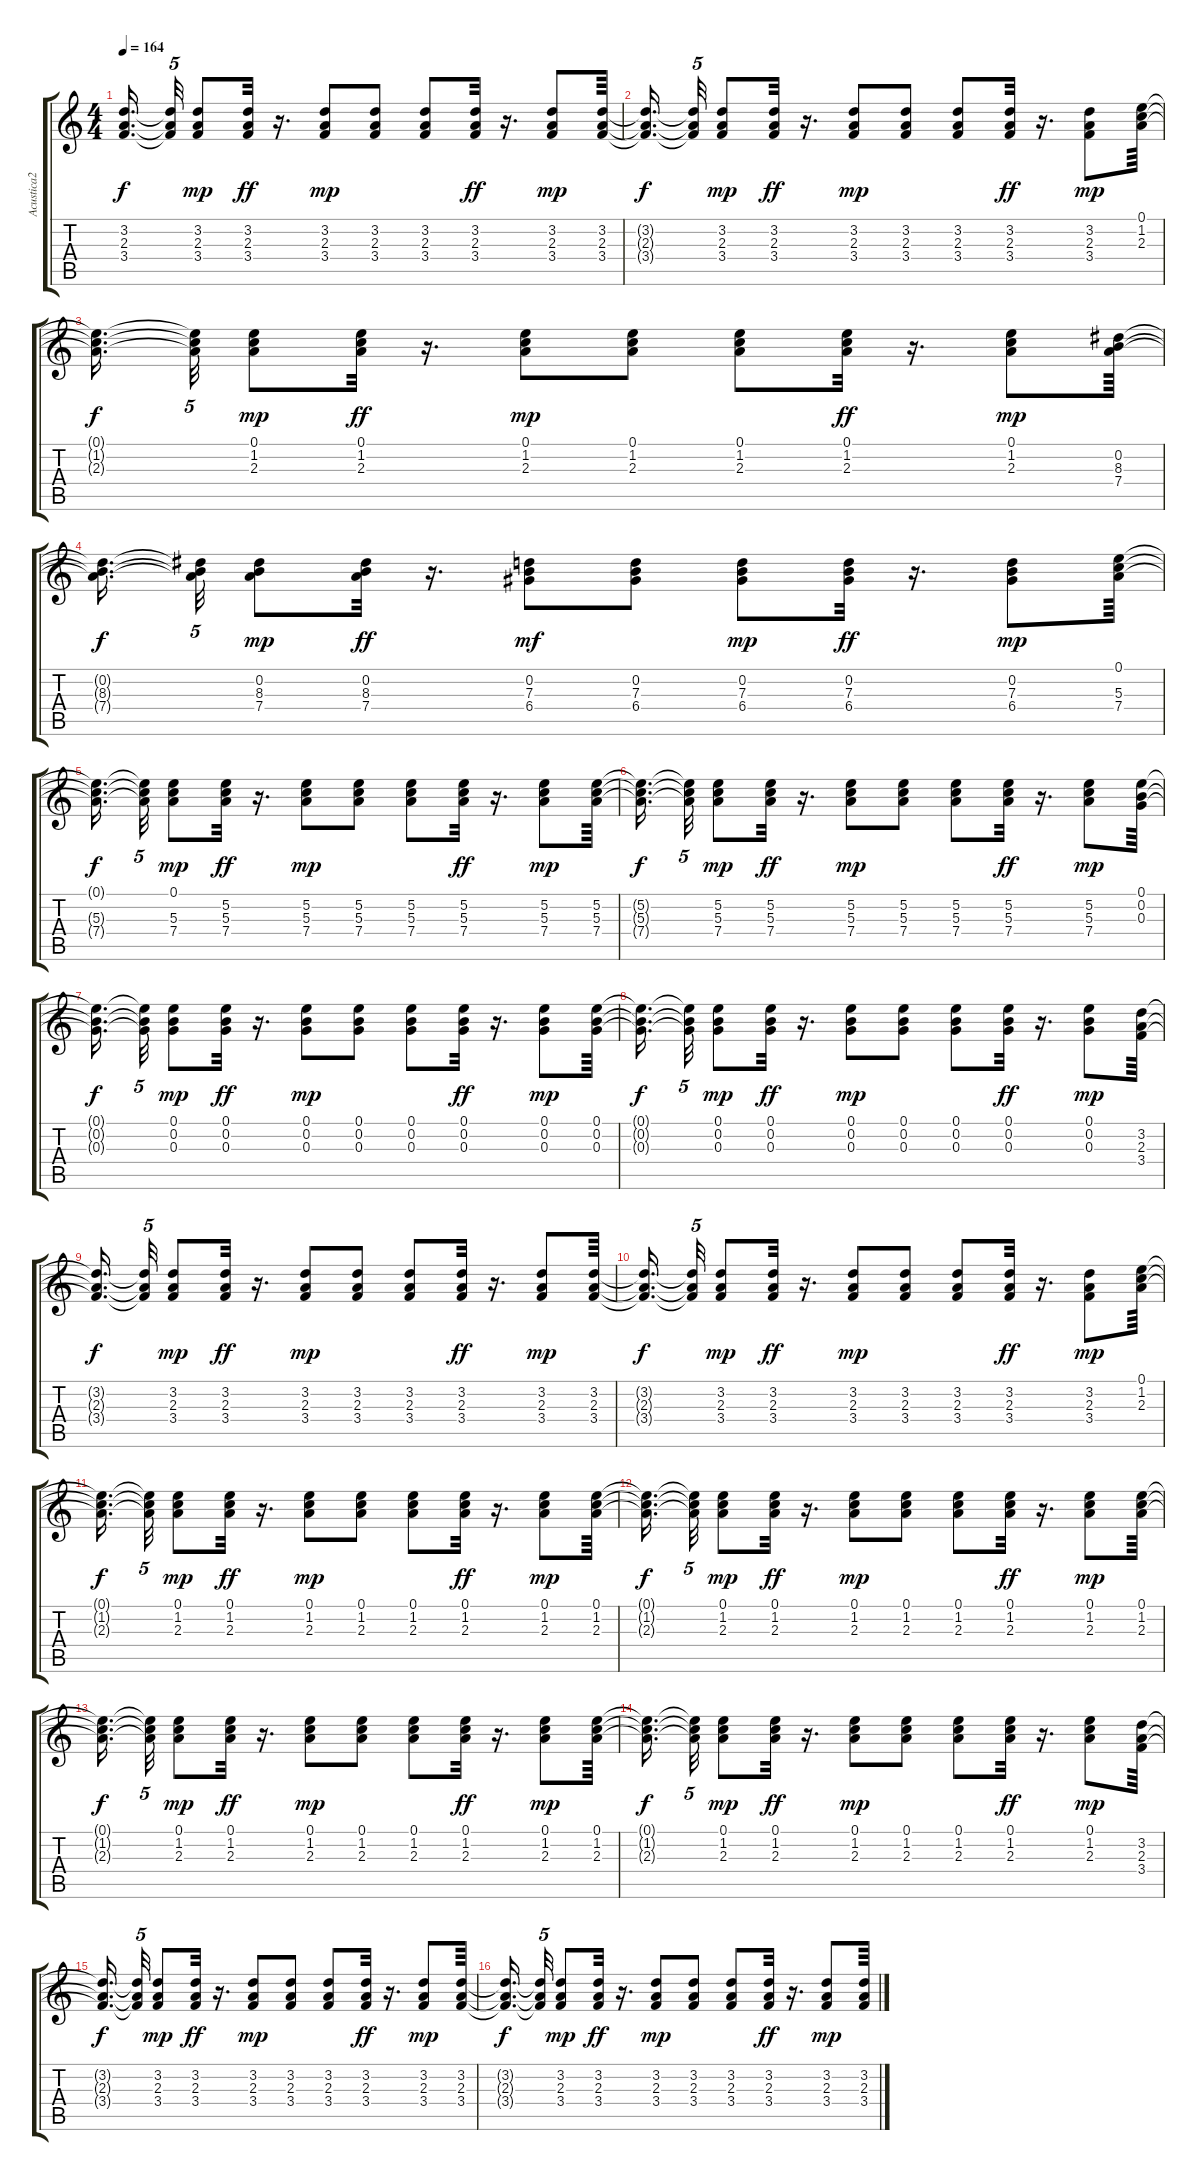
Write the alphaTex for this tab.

\track ("Acustica2" "Acustica2") {instrument acousticguitarsteel}
\staff {score tabs}
\tuning (E4 B3 G3 D3 A2 E2) {hide}
\ts (4 4)
\tempo 164
\clef g2
\ks c
(3.2{t} 2.3{t} 3.4{t}).16{d dy f beam splitsecondary} (3.2{t} 2.3{t} 3.4{t}).32{tu (5 4)} (3.2 2.3 3.4).8{dy mp} (3.2 2.3 3.4).32{dy ff} r.16{d} (3.2 2.3 3.4).8{dy mp} (3.2 2.3 3.4).8 (3.2 2.3 3.4).8 (3.2 2.3 3.4).32{dy ff} r.16{d} (3.2 2.3 3.4).8{dy mp} (3.2 2.3 3.4).64 |
(3.2{t} 2.3{t} 3.4{t}).16{d dy f beam splitsecondary} (3.2{t} 2.3{t} 3.4{t}).32{tu (5 4)} (3.2 2.3 3.4).8{dy mp} (3.2 2.3 3.4).32{dy ff} r.16{d} (3.2 2.3 3.4).8{dy mp} (3.2 2.3 3.4).8 (3.2 2.3 3.4).8 (3.2 2.3 3.4).32{dy ff} r.16{d} (3.2 2.3 3.4).8{dy mp} (0.1 1.2 2.3).64 |
(0.1{t} 1.2{t} 2.3{t}).16{d dy f beam splitsecondary} (0.1{t} 1.2{t} 2.3{t}).32{tu (5 4)} (0.1 1.2 2.3).8{dy mp} (0.1 1.2 2.3).32{dy ff} r.16{d} (0.1 1.2 2.3).8{dy mp} (0.1 1.2 2.3).8 (0.1 1.2 2.3).8 (0.1 1.2 2.3).32{dy ff} r.16{d} (0.1 1.2 2.3).8{dy mp} (0.2 8.3 7.4).64 |
(0.2{t} 8.3{t} 7.4{t}).16{d dy f beam splitsecondary} (0.2{t} 8.3{t} 7.4{t}).32{tu (5 4)} (0.2 8.3 7.4).8{dy mp} (0.2 8.3 7.4).32{dy ff} r.16{d} (0.2 7.3 6.4).8{dy mf} (0.2 7.3 6.4).8 (0.2 7.3 6.4).8{dy mp} (0.2 7.3 6.4).32{dy ff} r.16{d} (0.2 7.3 6.4).8{dy mp} (0.1 5.3 7.4).64 |
(0.1{t} 5.3{t} 7.4{t}).16{d dy f beam splitsecondary} (0.1{t} 5.3{t} 7.4{t}).32{tu (5 4)} (0.1 5.3 7.4).8{dy mp} (5.2 5.3 7.4).32{dy ff} r.16{d} (5.2 5.3 7.4).8{dy mp} (5.2 5.3 7.4).8 (5.2 5.3 7.4).8 (5.2 5.3 7.4).32{dy ff} r.16{d} (5.2 5.3 7.4).8{dy mp} (5.2 5.3 7.4).64 |
(5.2{t} 5.3{t} 7.4{t}).16{d dy f beam splitsecondary} (5.2{t} 5.3{t} 7.4{t}).32{tu (5 4)} (5.2 5.3 7.4).8{dy mp} (5.2 5.3 7.4).32{dy ff} r.16{d} (5.2 5.3 7.4).8{dy mp} (5.2 5.3 7.4).8 (5.2 5.3 7.4).8 (5.2 5.3 7.4).32{dy ff} r.16{d} (5.2 5.3 7.4).8{dy mp} (0.1 0.2 0.3).64 |
(0.1{t} 0.2{t} 0.3{t}).16{d dy f beam splitsecondary} (0.1{t} 0.2{t} 0.3{t}).32{tu (5 4)} (0.1 0.2 0.3).8{dy mp} (0.1 0.2 0.3).32{dy ff} r.16{d} (0.1 0.2 0.3).8{dy mp} (0.1 0.2 0.3).8 (0.1 0.2 0.3).8 (0.1 0.2 0.3).32{dy ff} r.16{d} (0.1 0.2 0.3).8{dy mp} (0.1 0.2 0.3).64 |
(0.1{t} 0.2{t} 0.3{t}).16{d dy f beam splitsecondary} (0.1{t} 0.2{t} 0.3{t}).32{tu (5 4)} (0.1 0.2 0.3).8{dy mp} (0.1 0.2 0.3).32{dy ff} r.16{d} (0.1 0.2 0.3).8{dy mp} (0.1 0.2 0.3).8 (0.1 0.2 0.3).8 (0.1 0.2 0.3).32{dy ff} r.16{d} (0.1 0.2 0.3).8{dy mp} (3.2 2.3 3.4).64 |
(3.2{t} 2.3{t} 3.4{t}).16{d dy f beam splitsecondary} (3.2{t} 2.3{t} 3.4{t}).32{tu (5 4)} (3.2 2.3 3.4).8{dy mp} (3.2 2.3 3.4).32{dy ff} r.16{d} (3.2 2.3 3.4).8{dy mp} (3.2 2.3 3.4).8 (3.2 2.3 3.4).8 (3.2 2.3 3.4).32{dy ff} r.16{d} (3.2 2.3 3.4).8{dy mp} (3.2 2.3 3.4).64 |
(3.2{t} 2.3{t} 3.4{t}).16{d dy f beam splitsecondary} (3.2{t} 2.3{t} 3.4{t}).32{tu (5 4)} (3.2 2.3 3.4).8{dy mp} (3.2 2.3 3.4).32{dy ff} r.16{d} (3.2 2.3 3.4).8{dy mp} (3.2 2.3 3.4).8 (3.2 2.3 3.4).8 (3.2 2.3 3.4).32{dy ff} r.16{d} (3.2 2.3 3.4).8{dy mp} (0.1 1.2 2.3).64 |
(0.1{t} 1.2{t} 2.3{t}).16{d dy f beam splitsecondary} (0.1{t} 1.2{t} 2.3{t}).32{tu (5 4)} (0.1 1.2 2.3).8{dy mp} (0.1 1.2 2.3).32{dy ff} r.16{d} (0.1 1.2 2.3).8{dy mp} (0.1 1.2 2.3).8 (0.1 1.2 2.3).8 (0.1 1.2 2.3).32{dy ff} r.16{d} (0.1 1.2 2.3).8{dy mp} (0.1 1.2 2.3).64 |
(0.1{t} 1.2{t} 2.3{t}).16{d dy f beam splitsecondary} (0.1{t} 1.2{t} 2.3{t}).32{tu (5 4)} (0.1 1.2 2.3).8{dy mp} (0.1 1.2 2.3).32{dy ff} r.16{d} (0.1 1.2 2.3).8{dy mp} (0.1 1.2 2.3).8 (0.1 1.2 2.3).8 (0.1 1.2 2.3).32{dy ff} r.16{d} (0.1 1.2 2.3).8{dy mp} (0.1 1.2 2.3).64 |
(0.1{t} 1.2{t} 2.3{t}).16{d dy f beam splitsecondary} (0.1{t} 1.2{t} 2.3{t}).32{tu (5 4)} (0.1 1.2 2.3).8{dy mp} (0.1 1.2 2.3).32{dy ff} r.16{d} (0.1 1.2 2.3).8{dy mp} (0.1 1.2 2.3).8 (0.1 1.2 2.3).8 (0.1 1.2 2.3).32{dy ff} r.16{d} (0.1 1.2 2.3).8{dy mp} (0.1 1.2 2.3).64 |
(0.1{t} 1.2{t} 2.3{t}).16{d dy f beam splitsecondary} (0.1{t} 1.2{t} 2.3{t}).32{tu (5 4)} (0.1 1.2 2.3).8{dy mp} (0.1 1.2 2.3).32{dy ff} r.16{d} (0.1 1.2 2.3).8{dy mp} (0.1 1.2 2.3).8 (0.1 1.2 2.3).8 (0.1 1.2 2.3).32{dy ff} r.16{d} (0.1 1.2 2.3).8{dy mp} (3.2 2.3 3.4).64 |
(3.2{t} 2.3{t} 3.4{t}).16{d dy f beam splitsecondary} (3.2{t} 2.3{t} 3.4{t}).32{tu (5 4)} (3.2 2.3 3.4).8{dy mp} (3.2 2.3 3.4).32{dy ff} r.16{d} (3.2 2.3 3.4).8{dy mp} (3.2 2.3 3.4).8 (3.2 2.3 3.4).8 (3.2 2.3 3.4).32{dy ff} r.16{d} (3.2 2.3 3.4).8{dy mp} (3.2 2.3 3.4).64 |
(3.2{t} 2.3{t} 3.4{t}).16{d dy f beam splitsecondary} (3.2{t} 2.3{t} 3.4{t}).32{tu (5 4)} (3.2 2.3 3.4).8{dy mp} (3.2 2.3 3.4).32{dy ff} r.16{d} (3.2 2.3 3.4).8{dy mp} (3.2 2.3 3.4).8 (3.2 2.3 3.4).8 (3.2 2.3 3.4).32{dy ff} r.16{d} (3.2 2.3 3.4).8{dy mp} (3.2 2.3 3.4).64
